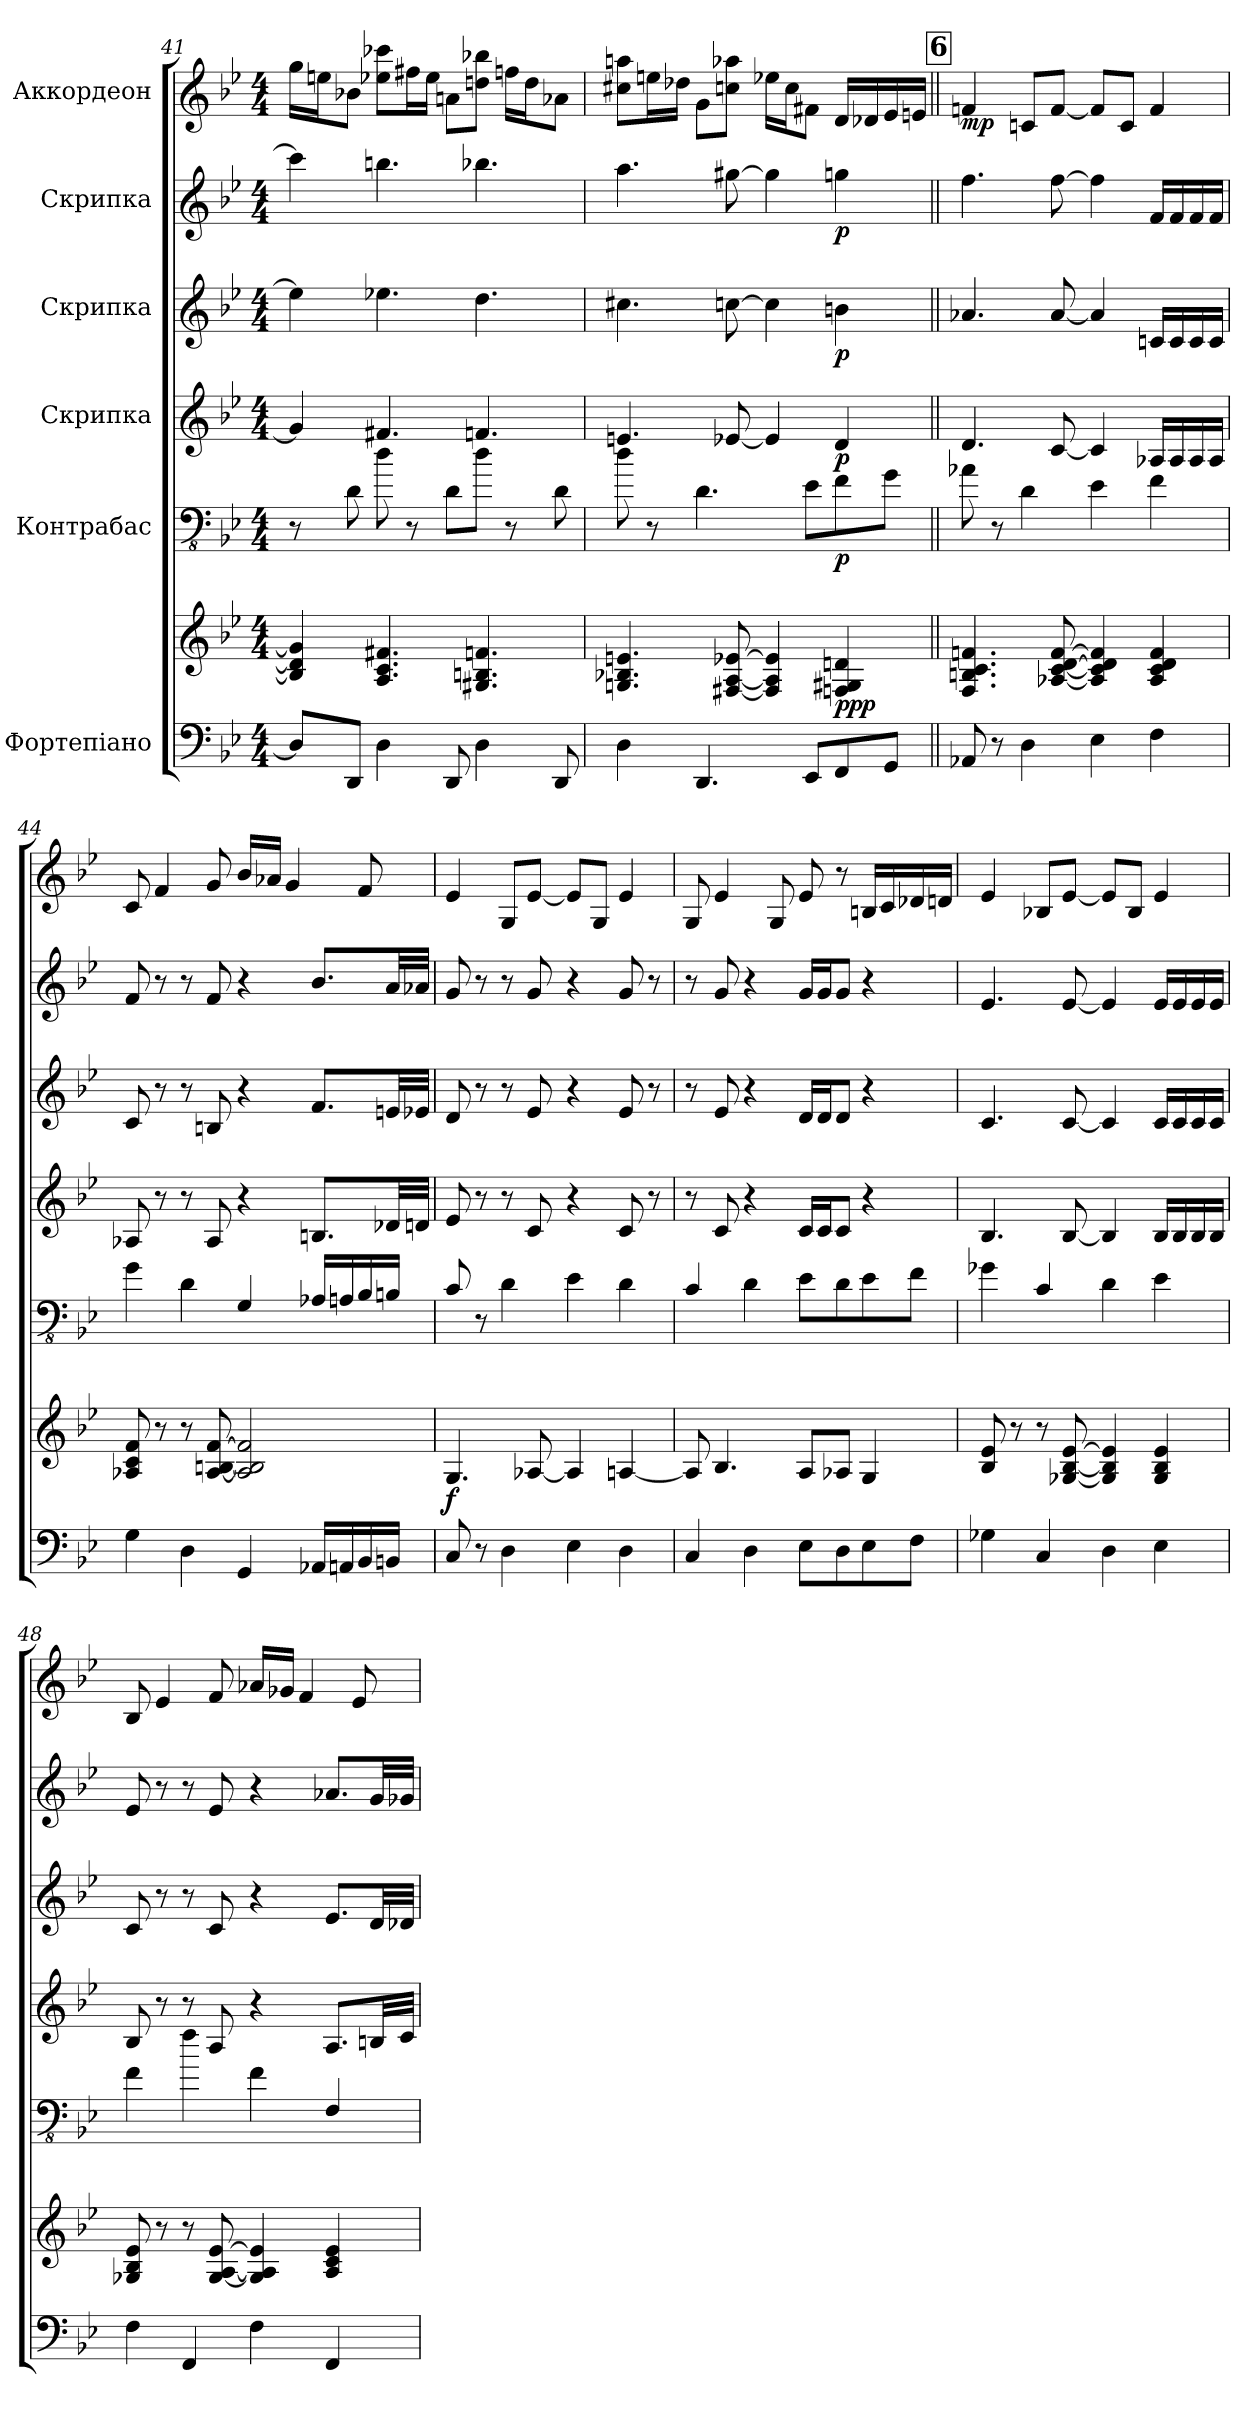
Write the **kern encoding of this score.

**kern	**kern	**dynam	**kern	**dynam	**kern	**dynam	**kern	**dynam	**kern	**dynam	**kern	**dynam
*part6	*part6	*part6	*part5	*part5	*part4	*part4	*part3	*part3	*part2	*part2	*part1	*part1
*staff7	*staff6	*staff6/7	*staff5	*staff5	*staff4	*staff4	*staff3	*staff3	*staff2	*staff2	*staff1	*staff1
*I"Фортепіано	*	*	*I"Контрабас	*	*I"Скрипка	*	*I"Скрипка	*	*I"Скрипка	*	*I"Аккордеон	*
*clefF4	*clefG2	*	*clefFv4	*	*clefG2	*	*clefG2	*	*clefG2	*	*clefG2	*
*	*	*	*ITrd7c12	*	*	*	*	*	*	*	*	*
*k[b-e-]	*k[b-e-]	*	*k[b-e-]	*	*k[b-e-]	*	*k[b-e-]	*	*k[b-e-]	*	*k[b-e-]	*
*g:	*g:	*	*	*	*g:	*	*g:	*	*g:	*	*g:	*
*M4/4	*M4/4	*	*M4/4	*	*M4/4	*	*M4/4	*	*M4/4	*	*M4/4	*
=41	=41	=41	=41	=41	=41	=41	=41	=41	=41	=41	=41	=41
8D/L]	4B-/] 4d-/] 4g/]	.	8r	.	4g/]	.	4ee\]	.	4ccc\]	.	16gg\LL	.
.	.	.	.	.	.	.	.	.	.	.	16een\J	.
8DD/J	.	.	8DD\	.	.	.	.	.	.	.	8b-X\J	.
4D\	4.A/ 4.c/ 4.f#X/	.	8D\	.	4.f#X/	.	4.ee-X\	.	4.bbn\	.	8ee-X\ 8ccc-X\L	.
.	.	.	8r	.	.	.	.	.	.	.	16ff#X\L	.
.	.	.	.	.	.	.	.	.	.	.	16ee-\JJ	.
8DD/	.	.	8DD\L	.	.	.	.	.	.	.	8an\L	.
4D\	4.G#X/ 4.Bn/ 4.fn/	.	8D\J	.	4.fn/	.	4.dd\	.	4.bb-X\	.	8ddn\ 8bb-X\J	.
.	.	.	8r	.	.	.	.	.	.	.	16ffn\LL	.
.	.	.	.	.	.	.	.	.	.	.	16dd\J	.
8DD/	.	.	8DD\	.	.	.	.	.	.	.	8a-X\J	.
=42	=42	=42	=42	=42	=42	=42	=42	=42	=42	=42	=42	=42
4D\	4.Gn/ 4.B-X/ 4.en/	.	8D\	.	4.en/	.	4.cc#X\	.	4.aa\	.	8cc#X\ 8aan\L	.
.	.	.	8r	.	.	.	.	.	.	.	16een\L	.
.	.	.	.	.	.	.	.	.	.	.	16dd-X\JJ	.
4.DD/	.	.	4.DD\	.	.	.	.	.	.	.	8g\L	.
.	[8F#X/ [8A/ [8e-X/	.	.	.	[8e-X/	.	[8ccn\	.	[8gg#X\	.	8ccn\ 8aa-X\J	.
.	4F#/] 4A/] 4e-/]	.	.	.	4e-/]	.	4cc\]	.	4gg#\]	.	16ee-X\LL	.
.	.	.	.	.	.	.	.	.	.	.	16cc\J	.
8EE-/L	.	.	8EE-\L	.	.	.	.	.	.	.	8f#X\J	.
!	!	!LO:DY:b	!	!	!	!	!	!	!	!	!	!
!	!	!LO:DY:n=1:b	!	!	!	!	!	!	!	!	!	!
!	!	!LO:DY:n=2:b	!	!LO:DY:b	!	!LO:DY:b	!	!LO:DY:b	!	!LO:DY:b	!	!
8FF/	4Fn/ 4G#X/ 4dn/	p p p	8FF\	p	4d/	p	4bn\	p	4ggn\	p	16d/LL	.
.	.	.	.	.	.	.	.	.	.	.	16d-X/	.
8GG/J	.	.	8GG\J	.	.	.	.	.	.	.	16e-/	.
.	.	.	.	.	.	.	.	.	.	.	16en/JJ	.
!!LO:PB:g=z
!!LO:REH:place=s1:a:B:t=6
=43||	=43||	=43||	=43||	=43||	=43||	=43||	=43||	=43||	=43||	=43||	=43||	=43||
!	!	!	!	!	!	!	!	!	!	!	!	!LO:DY:b
8AA-X/	4.F/ 4.Bn/ 4.c/ 4.fn/	.	8AA-X\	.	4.d/	.	4.a-X/	.	4.ff\	.	4fn/	mp
8r	.	.	8r	.	.	.	.	.	.	.	.	.
4D\	.	.	4DD\	.	.	.	.	.	.	.	8cn/L	.
.	[8A-X/ [8c/ [8d/ [8f/	.	.	.	[8c/	.	[8a-/	.	[8ff\	.	[8f/J	.
4E-\	4A-/] 4c/] 4d/] 4f/]	.	4EE-\	.	4c/]	.	4a-/]	.	4ff\]	.	8f/L]	.
.	.	.	.	.	.	.	.	.	.	.	8c/J	.
4F\	4A-/ 4c/ 4d/ 4f/	.	4FF\	.	16A-X/LL	.	16cn/LL	.	16f/LL	.	4f/	.
.	.	.	.	.	16A-/	.	16c/	.	16f/	.	.	.
.	.	.	.	.	16A-/	.	16c/	.	16f/	.	.	.
.	.	.	.	.	16A-/JJ	.	16c/JJ	.	16f/JJ	.	.	.
=44	=44	=44	=44	=44	=44	=44	=44	=44	=44	=44	=44	=44
4G\	8A-X/ 8c/ 8f/	.	4GG\	.	8A-X/	.	8c/	.	8f/	.	8c/	.
.	8r	.	.	.	8r	.	8r	.	8r	.	4f/	.
4D\	8r	.	4DD\	.	8r	.	8r	.	8r	.	.	.
.	[8A-/ [8Bn/ [8f/	.	.	.	8A-/	.	8Bn/	.	8f/	.	8g/	.
4GG/	2A-/] 2B/] 2f/]	.	4GGG/	.	4r	.	4r	.	4r	.	16b-/LL	.
.	.	.	.	.	.	.	.	.	.	.	16a-X/JJ	.
.	.	.	.	.	.	.	.	.	.	.	4g/	.
16AA-X/LL	.	.	16AAA-X/LL	.	8.Bn/L	.	8.f/L	.	8.b-/L	.	.	.
16AAn/	.	.	16AAAn/	.	.	.	.	.	.	.	.	.
16BB-/	.	.	16BBB-/	.	.	.	.	.	.	.	8f/	.
16BBn/JJ	.	.	16BBBn/JJ	.	32d-X/LL	.	32en/LL	.	32a/LL	.	.	.
.	.	.	.	.	32dn/JJJ	.	32e-X/JJJ	.	32a-X/JJJ	.	.	.
=45	=45	=45	=45	=45	=45	=45	=45	=45	=45	=45	=45	=45
!	!	!LO:DY:b	!	!	!	!	!	!	!	!	!	!
8C/	4.G/	f	8CC/	.	8e-/	.	8d/	.	8g/	.	4e-/	.
8r	.	.	8r	.	8r	.	8r	.	8r	.	.	.
4D\	.	.	4DD\	.	8r	.	8r	.	8r	.	8G/L	.
.	[8A-X/	.	.	.	8c/	.	8e-/	.	8g/	.	[8e-/J	.
4E-\	4A-/]	.	4EE-\	.	4r	.	4r	.	4r	.	8e-/L]	.
.	.	.	.	.	.	.	.	.	.	.	8G/J	.
4D\	[4An/	.	4DD\	.	8c/	.	8e-/	.	8g/	.	4e-/	.
.	.	.	.	.	8r	.	8r	.	8r	.	.	.
=46	=46	=46	=46	=46	=46	=46	=46	=46	=46	=46	=46	=46
4C/	8A/]	.	4CC/	.	8r	.	8r	.	8r	.	8G/	.
.	4.B-/	.	.	.	8c/	.	8e-/	.	8g/	.	4e-/	.
4D\	.	.	4DD\	.	4r	.	4r	.	4r	.	.	.
.	.	.	.	.	.	.	.	.	.	.	8G/	.
8E-\L	8A/L	.	8EE-\L	.	16c/LL	.	16d/LL	.	16g/LL	.	8e-/	.
.	.	.	.	.	16c/J	.	16d/J	.	16g/J	.	.	.
8D\	8A-X/J	.	8DD\	.	8c/J	.	8d/J	.	8g/J	.	8r	.
8E-\	4G/	.	8EE-\	.	4r	.	4r	.	4r	.	16Bn/LL	.
.	.	.	.	.	.	.	.	.	.	.	16c/	.
8F\J	.	.	8FF\J	.	.	.	.	.	.	.	16d-X/	.
.	.	.	.	.	.	.	.	.	.	.	16dn/JJ	.
=47	=47	=47	=47	=47	=47	=47	=47	=47	=47	=47	=47	=47
4G-X\	8B-/ 8e-/	.	4GG-X\	.	4.B-/	.	4.c/	.	4.e-/	.	4e-/	.
.	8r	.	.	.	.	.	.	.	.	.	.	.
4C/	8r	.	4CC/	.	.	.	.	.	.	.	8B-X/L	.
.	[8G-X/ [8B-/ [8e-/	.	.	.	[8B-/	.	[8c/	.	[8e-/	.	[8e-/J	.
4D\	4G-/] 4B-/] 4e-/]	.	4DD\	.	4B-/]	.	4c/]	.	4e-/]	.	8e-/L]	.
.	.	.	.	.	.	.	.	.	.	.	8B-/J	.
4E-\	4G-/ 4B-/ 4e-/	.	4EE-\	.	16B-/LL	.	16c/LL	.	16e-/LL	.	4e-/	.
.	.	.	.	.	16B-/	.	16c/	.	16e-/	.	.	.
.	.	.	.	.	16B-/	.	16c/	.	16e-/	.	.	.
.	.	.	.	.	16B-/JJ	.	16c/JJ	.	16e-/JJ	.	.	.
!!LO:LB:g=z
=48	=48	=48	=48	=48	=48	=48	=48	=48	=48	=48	=48	=48
4F\	8G-X/ 8B-/ 8e-/	.	4FF\	.	8B-/	.	8c/	.	8e-/	.	8B-/	.
.	8r	.	.	.	8r	.	8r	.	8r	.	4e-/	.
4FF/	8r	.	4F\	.	8r	.	8r	.	8r	.	.	.
.	[8G-/ [8A/ [8e-/	.	.	.	8A/	.	8c/	.	8e-/	.	8f/	.
4F\	4G-/] 4A/] 4e-/]	.	4FF\	.	4r	.	4r	.	4r	.	16a-X/LL	.
.	.	.	.	.	.	.	.	.	.	.	16g-X/JJ	.
.	.	.	.	.	.	.	.	.	.	.	4f/	.
4FF/	4A/ 4c/ 4e-/	.	4FFF/	.	8.A/L	.	8.e-/L	.	8.a-X/L	.	.	.
.	.	.	.	.	.	.	.	.	.	.	8e-/	.
.	.	.	.	.	32Bn/LL	.	32d/LL	.	32g/LL	.	.	.
.	.	.	.	.	32c/JJJ	.	32d-X/JJJ	.	32g-X/JJJ	.	.	.
=	=	=	=	=	=	=	=	=	=	=	=	=
*-	*-	*-	*-	*-	*-	*-	*-	*-	*-	*-	*-	*-
